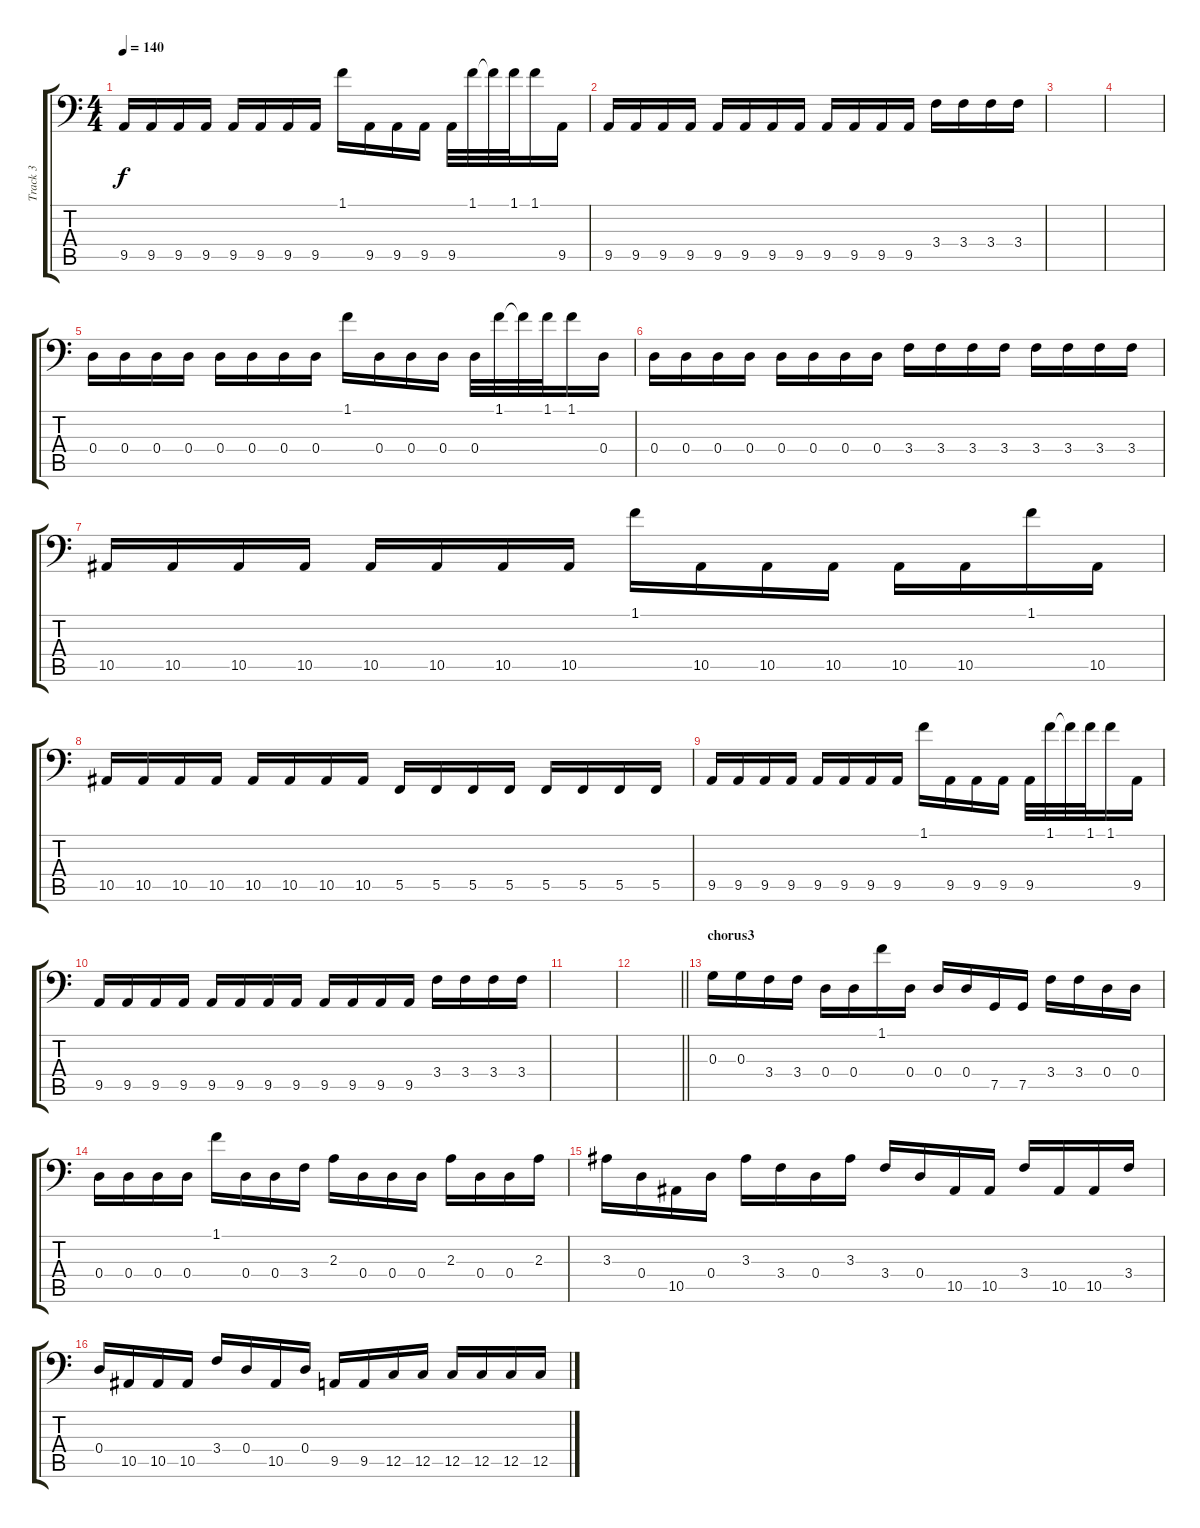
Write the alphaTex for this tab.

\track ("Track 3" "Track 3") {instrument lead1square}
\staff {score tabs}
\tuning (E4 B3 G3 D3 C2 C1 Db-1) {hide}
\ts (4 4)
\tempo 140
\clef f4
\ks c
9.5.16{dy f} 9.5.16 9.5.16 9.5.16 9.5.16 9.5.16 9.5.16 9.5.16 1.1.16 9.5.16 9.5.16 9.5.16 9.5.32 1.1.32 1.1{t}.32 1.1.32 1.1.16 9.5.16 |
9.5.16 9.5.16 9.5.16 9.5.16 9.5.16 9.5.16 9.5.16 9.5.16 9.5.16 9.5.16 9.5.16 9.5.16 3.4.16 3.4.16 3.4.16 3.4.16 |
|
|
0.4.16 0.4.16 0.4.16 0.4.16 0.4.16 0.4.16 0.4.16 0.4.16 1.1.16 0.4.16 0.4.16 0.4.16 0.4.32 1.1.32 1.1{t}.32 1.1.32 1.1.16 0.4.16 |
0.4.16 0.4.16 0.4.16 0.4.16 0.4.16 0.4.16 0.4.16 0.4.16 3.4.16 3.4.16 3.4.16 3.4.16 3.4.16 3.4.16 3.4.16 3.4.16 |
10.5.16 10.5.16 10.5.16 10.5.16 10.5.16 10.5.16 10.5.16 10.5.16 1.1.16 10.5.16 10.5.16 10.5.16 10.5.16 10.5.16 1.1.16 10.5.16 |
10.5.16 10.5.16 10.5.16 10.5.16 10.5.16 10.5.16 10.5.16 10.5.16 5.5.16 5.5.16 5.5.16 5.5.16 5.5.16 5.5.16 5.5.16 5.5.16 |
9.5.16 9.5.16 9.5.16 9.5.16 9.5.16 9.5.16 9.5.16 9.5.16 1.1.16 9.5.16 9.5.16 9.5.16 9.5.32 1.1.32 1.1{t}.32 1.1.32 1.1.16 9.5.16 |
9.5.16 9.5.16 9.5.16 9.5.16 9.5.16 9.5.16 9.5.16 9.5.16 9.5.16 9.5.16 9.5.16 9.5.16 3.4.16 3.4.16 3.4.16 3.4.16 |
|
\barLineRight lightlight
|
\section ("" "chorus3")
0.3.16 0.3.16 3.4.16 3.4.16 0.4.16 0.4.16 1.1.16 0.4.16 0.4.16 0.4.16 7.5.16 7.5.16 3.4.16 3.4.16 0.4.16 0.4.16 |
0.4.16 0.4.16 0.4.16 0.4.16 1.1.16 0.4.16 0.4.16 3.4.16 2.3.16 0.4.16 0.4.16 0.4.16 2.3.16 0.4.16 0.4.16 2.3.16 |
3.3.16 0.4.16 10.5.16 0.4.16 3.3.16 3.4.16 0.4.16 3.3.16 3.4.16 0.4.16 10.5.16 10.5.16 3.4.16 10.5.16 10.5.16 3.4.16 |
0.4.16 10.5.16 10.5.16 10.5.16 3.4.16 0.4.16 10.5.16 0.4.16 9.5.16 9.5.16 12.5.16 12.5.16 12.5.16 12.5.16 12.5.16 12.5.16
